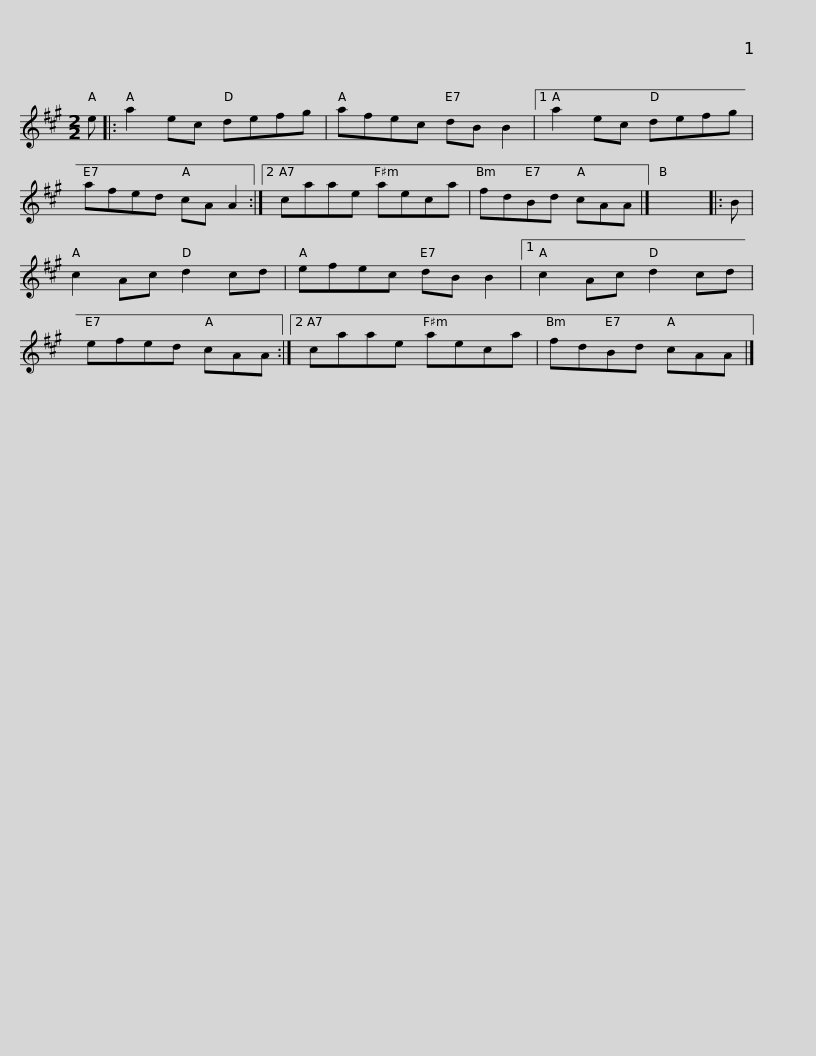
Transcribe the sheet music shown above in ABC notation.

X:1
L:1/8
M:2/2
I:linebreak $
K:A
V:1 treble
V:1
 e |: a2 ec defg | afec dB B2 |1 a2 ec defg | afed cA A2 :|2 %5
 caae aeca |$ fdBd cAA |] x8 |: B | c2 Ac d2 cd | %10
 efec dB B2 |1 c2 Ac d2 cd | efed cAA :|2$ caae aeca | fdBd cAA |] %15
